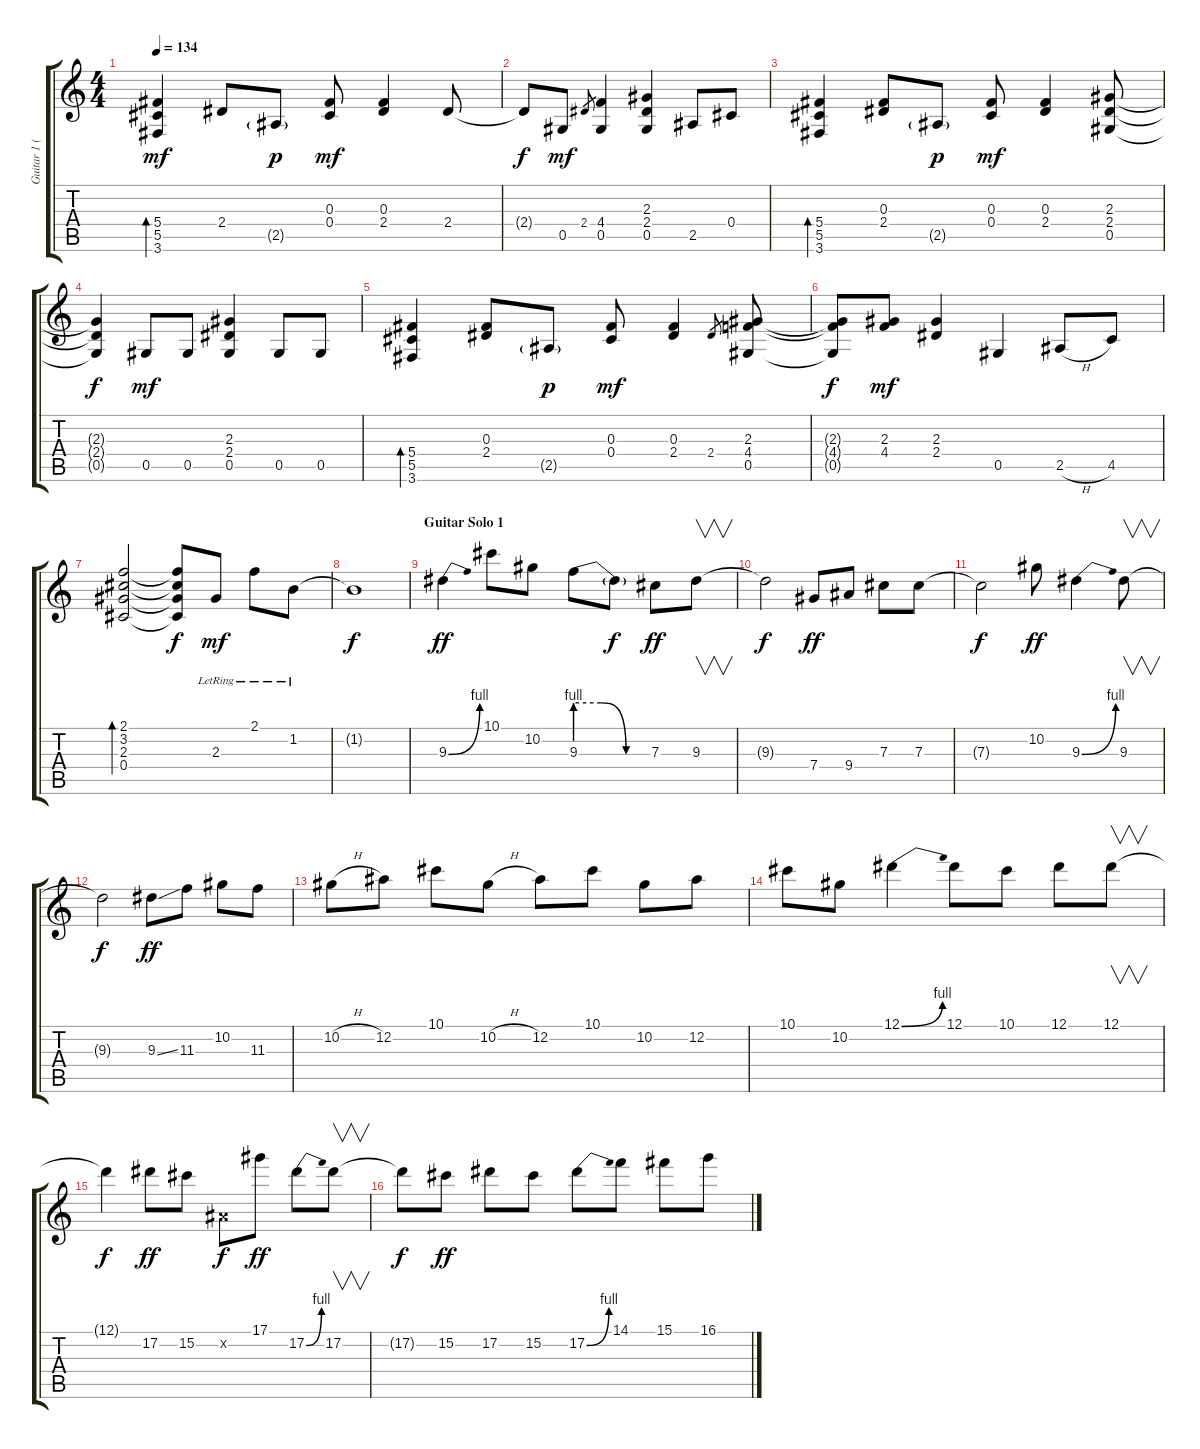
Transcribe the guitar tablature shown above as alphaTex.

\track ("Guitar 1 (Slash)" "Guitar 1 (") {instrument acousticguitarsteel}
\staff {score tabs}
\tuning (Eb4 Bb3 Gb3 Db3 Ab2 Eb2) {hide}
\ts (4 4)
\tempo 134
\clef g2
\ks c
(5.4 5.5 3.6).4{bd 120 dy mf} 2.4.8 2.5{g}.8{dy p} (0.3 0.4).8{dy mf} (0.3 2.4).4 2.4.8 |
2.4{t}.8{dy f} 0.5.8{dy mf} 2.4.8{gr} (4.4 0.5).4 (2.3 2.4 0.5).4 2.5.8 0.4.8 |
(5.4 5.5 3.6).4{bd 120} (0.3 2.4).8 2.5{g}.8{dy p} (0.3 0.4).8{dy mf} (0.3 2.4).4 (2.3 2.4 0.5).8 |
(2.3{t} 2.4{t} 0.5{t}).4{dy f} 0.5.8{dy mf} 0.5.8 (2.3 2.4 0.5).4 0.5.8 0.5.8 |
(5.4 5.5 3.6).4{bd 120} (0.3 2.4).8 2.5{g}.8{dy p} (0.3 0.4).8{dy mf} (0.3 2.4).4 2.4.8{gr} (2.3 4.4 0.5).8 |
(2.3{t} 4.4{t} 0.5{t}).8{dy f} (2.3 4.4).8{dy mf} (2.3 2.4).4 0.5.4 2.5{h}.8 4.5.8 |
(2.1 3.2 2.3 0.4).2{bd 120} (2.1{t} 3.2{t} 2.3{t} 0.4{t}).8{dy f} 2.3{lr}.8{dy mf} 2.1{lr}.8 1.2{lr}.8 |
1.2{t}.1{dy f} |
\section ("" "Guitar Solo 1")
9.3{be (bend 0 0 60 4)}.4{dy ff} 10.1.8 10.2.8 9.3{be (custom 0 4 20 4 40 0 60 0)}.8 9.3{t}.8{dy f} 7.3.8{dy ff} 9.3.8{v} |
9.3{t}.2{dy f} 7.4.8{dy ff} 9.4.8 7.3.8 7.3.8 |
7.3{t}.2{dy f} 10.2.8{dy ff} 9.3{be (bend 0 0 60 4)}.4 9.3.8{v} |
9.3{t}.2{dy f} 9.3{ss}.8{dy ff} 11.3.8 10.2.8 11.3.8 |
10.2{h}.8 12.2.8 10.1.8 10.2{h}.8 12.2.8 10.1.8 10.2.8 12.2.8 |
10.1.8 10.2.8 12.1{be (bend 0 0 60 4)}.4 12.1.8 10.1.8 12.1.8 12.1.8{v} |
12.1{t}.4{dy f} 17.2.8{dy ff} 15.2.8 0.2{x}.8{dy f} 17.1.8{dy ff} 17.2{be (bend 0 0 60 4)}.8 17.2.8{v} |
17.2{t}.8{dy f} 15.2.8{dy ff} 17.2.8 15.2.8 17.2{be (bend 0 0 60 4)}.8 14.1.8 15.1.8 16.1.8
